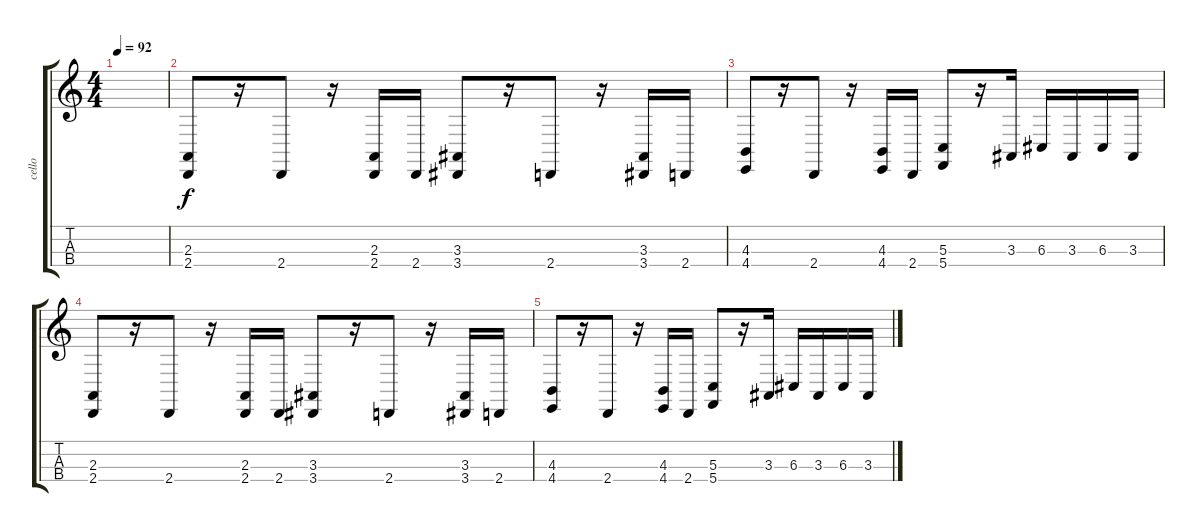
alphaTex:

\track ("cello " "cello ") {instrument cello}
\staff {score tabs}
\tuning (A3 D3 G2 C2) {hide}
\ts (4 4)
\tempo 92
\clef g2
\ks c
|
(2.3 2.4).8 r.16 2.4.8 r.16 (2.3 2.4).16 2.4.16 (3.3 3.4).8 r.16 2.4.8 r.16 (3.3 3.4).16 2.4.16 |
(4.3 4.4).8 r.16 2.4.8 r.16 (4.3 4.4).16 2.4.16 (5.3 5.4).8 r.16 3.3.16 6.3.16 3.3.16 6.3.16 3.3.16 |
(2.3 2.4).8 r.16 2.4.8 r.16 (2.3 2.4).16 2.4.16 (3.3 3.4).8 r.16 2.4.8 r.16 (3.3 3.4).16 2.4.16 |
(4.3 4.4).8 r.16 2.4.8 r.16 (4.3 4.4).16 2.4.16 (5.3 5.4).8 r.16 3.3.16 6.3.16 3.3.16 6.3.16 3.3.16
